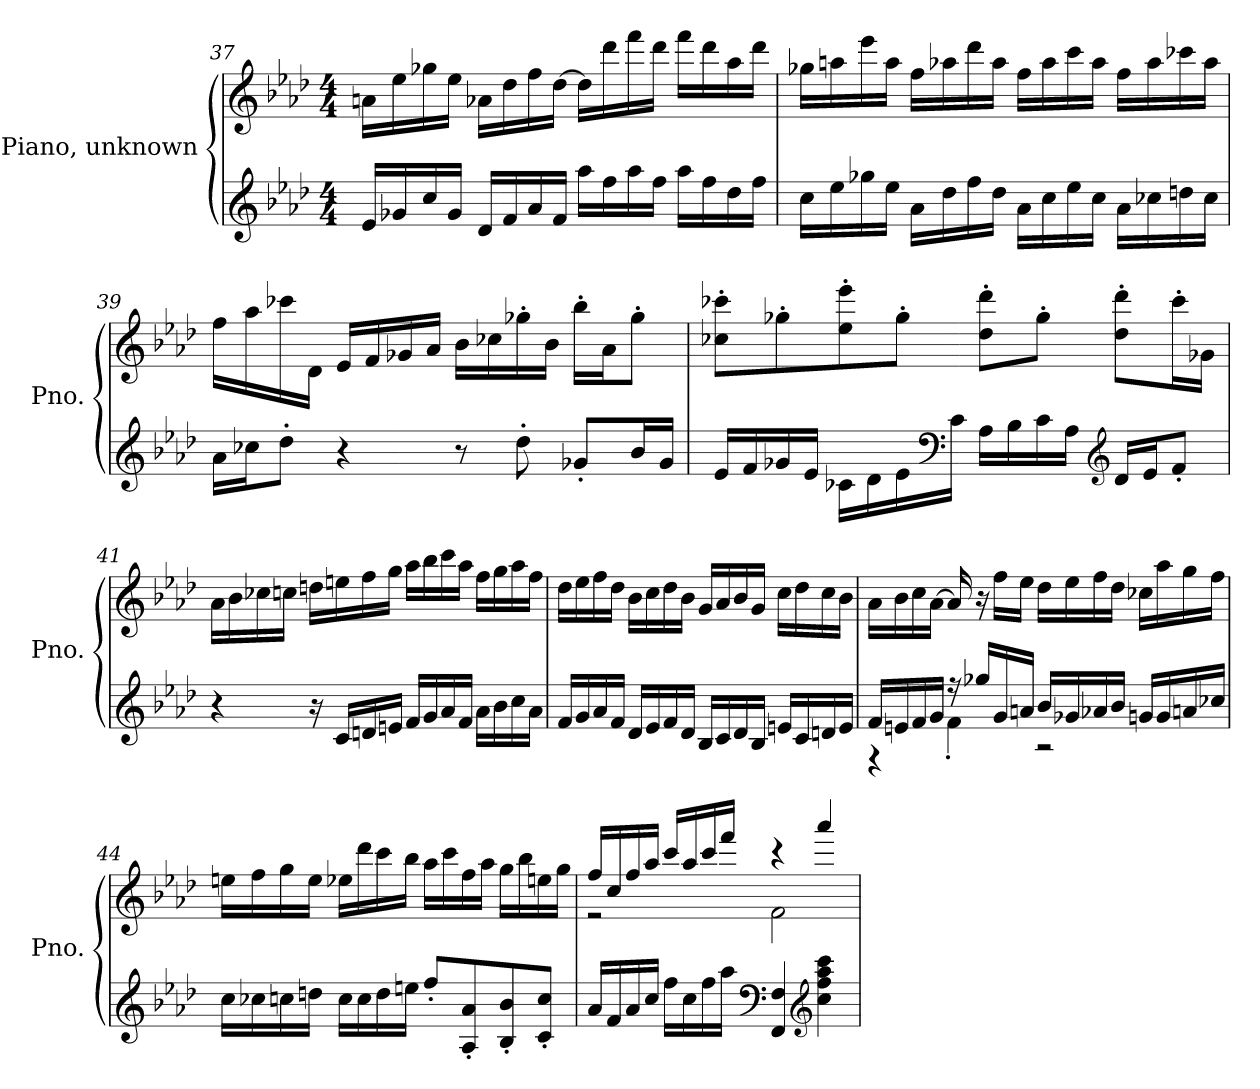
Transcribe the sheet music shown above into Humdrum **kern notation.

**kern	**kern
*part1	*part1
*staff2	*staff1
*I"Piano, unknown	*
*I'Pno.	*
!!LO:PB:g=z
*clefG2	*clefG2
*k[b-e-a-d-]	*k[b-e-a-d-]
*M4/4	*M4/4
=37	=37
16e-/LL	16an\LL
16g-X/	16ee-\
16cc/	16gg-X\
16g-/JJ	16ee-\JJ
16d-/LL	16a-X\LL
16f/	16dd-\
16a-/	16ff\
16f/JJ	[16dd-\JJ
16aa-\LL	16dd-\LL]
16ff\	16ddd-\
16aa-\	16fff\
16ff\JJ	16ddd-\JJ
16aa-\LL	16fff\LL
16ff\	16ddd-\
16dd-\	16aa-\
16ff\JJ	16ddd-\JJ
=38	=38
16cc\LL	16gg-X\LL
16ee-\	16aan\
16gg-X\	16eee-\
16ee-\JJ	16aa\JJ
16a-\LL	16ff\LL
16dd-\	16aa-X\
16ff\	16ddd-\
16dd-\JJ	16aa-\JJ
16a-\LL	16ff\LL
16cc\	16aa-\
16ee-\	16ccc\
16cc\JJ	16aa-\JJ
16a-\LL	16ff\LL
16cc-X\	16aa-\
16ddn\	16ccc-X\
16cc-\JJ	16aa-\JJ
!!LO:LB:g=z
=39	=39
16a-\LL	16ff\LL
16cc-X\J	16aa-\
8dd-'\J	16ccc-X\
.	16d-\JJ
4r	16e-/LL
.	16f/
.	16g-X/
.	16a-/JJ
8r	16b-\LL
.	16cc-X\
8dd-'\	16gg-X'\
.	16b-\JJ
8g-X'/L	16bb-'\LL
.	16a-\J
16b-/L	8gg-'\J
16g-/JJ	.
=40	=40
16e-/LL	8cc-X\' 8ccc-X\'L
16f/	.
16g-X/	8gg-X'\
16e-/JJ	.
16c-X\LL	8ee-\' 8eee-\'
16d-\	.
16e-\	8gg-'\J
*clefF4	*
16c-\JJ	.
16A-\LL	8dd-\' 8ddd-\'L
16B-\	.
16c-\	8gg-'\J
16A-\JJ	.
*clefG2	*
16d-/LL	8dd-\' 8ddd-\'L
16e-/J	.
8f'/J	16ccc-'\L
.	16g-X\JJ
!!LO:LB:g=z
=41	=41
4r	16a-\LL
.	16b-\
.	16cc-X\
.	16ccn\JJ
16r	16ddn\LL
16c/LL	16een\
16dn/	16ff\
16en/JJ	16gg\JJ
16f/LL	16aa-\LL
16g/	16bb-\
16a-/	16ccc\
16f/JJ	16aa-\JJ
16a-\LL	16ff\LL
16b-\	16gg\
16cc\	16aa-\
16a-\JJ	16ff\JJ
=42	=42
16f/LL	16dd-\LL
16g/	16ee-\
16a-/	16ff\
16f/JJ	16dd-\JJ
16d-/LL	16b-\LL
16e-/	16cc\
16f/	16dd-\
16d-/JJ	16b-\JJ
16B-/LL	16g/LL
16c/	16a-/
16d-/	16b-/
16B-/JJ	16g/JJ
16en/LL	16cc\LL
16c/	16dd-\
16dn/	16cc\
16e/JJ	16b-\JJ
!!LO:LB:g=z
=43	=43
*^	*
16f/LL	4r	16a-\LL
16en/	.	16b-\
16f/	.	16cc\
16g/JJ	.	[16a-\JJ
16r	4f'\	16a-/]
16gg-X/LL	.	16r
16g/	.	16ff\LL
16an/JJ	.	16ee-\JJ
16b-/LL	2r	16dd-\LL
16g-X/	.	16ee-\
16a-X/	.	16ff\
16b-/JJ	.	16dd-\JJ
16gn/LL	.	16cc-X\LL
16g/	.	16aa-\
16an/	.	16gg\
16cc-X/JJ	.	16ff\JJ
*v	*v	*
=44	=44
16cc\LL	16een\LL
16cc-X\	16ff\
16ccn\	16gg\
16ddn\JJ	16ee\JJ
16cc\LL	16ee-X\LL
16cc\	16ddd-\
16dd\	16ccc\
16een\JJ	16bb-\JJ
8ff'/L	16aa-\LL
.	16ccc\
8A-/' 8a-/'	16ff\
.	16aa-\JJ
8B-/' 8b-/'	16gg\LL
.	16bb-\
8c/' 8cc/'J	16een\
.	16gg\JJ
!!LO:LB:g=z
=45	=45
*	*^
16a-/LL	16ff/LL	2r
16f/	16cc/	.
16a-/	16ff/	.
16cc/JJ	16aa-/JJ	.
16ff\LL	16ccc/LL	.
16cc\	16aa-/	.
16ff\	16ccc/	.
16aa-\JJ	16fff/JJ	.
*clefF4	*	*
4FF/ 4F/	4r	2f\
*clefG2	*	*
4cc\ 4ff\ 4aa-\ 4ccc\	4aaa-/	.
*	*v	*v
=	=
*-	*-
